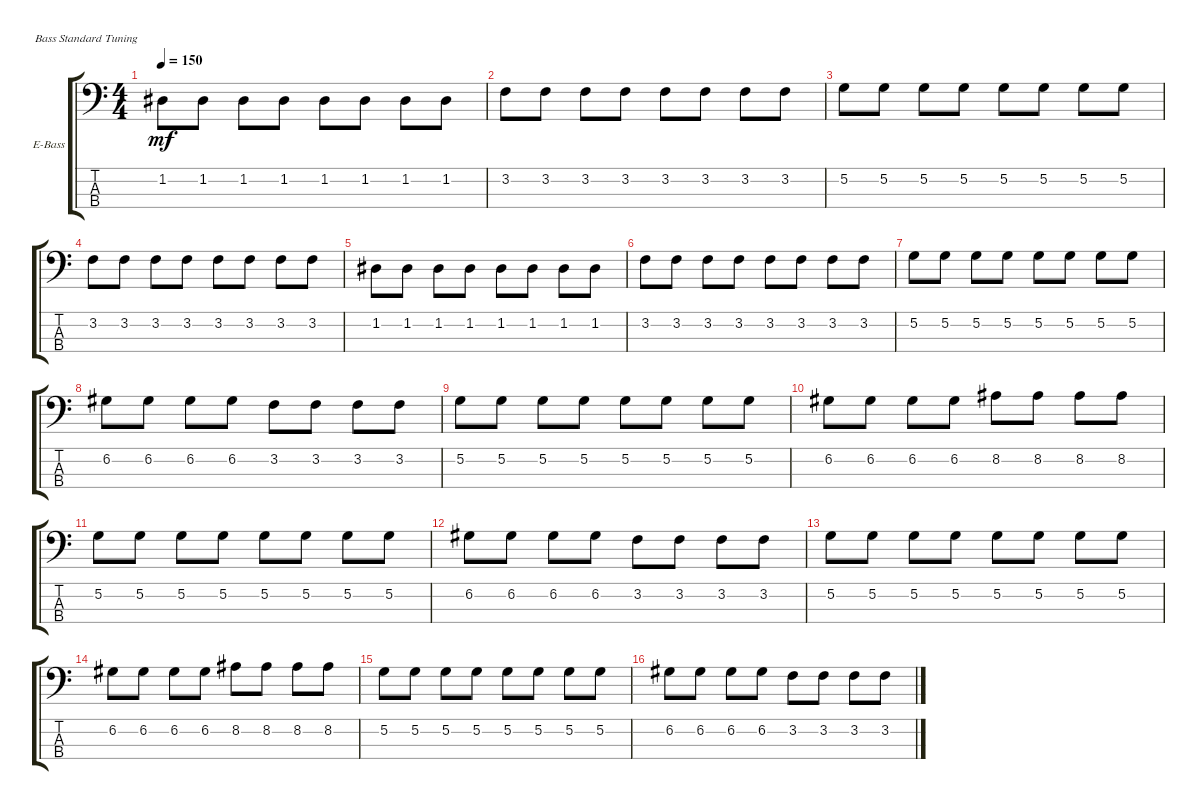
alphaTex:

\defaultSystemsLayout 4
\bracketExtendMode groupsimilarinstruments
\firstSystemTrackNameOrientation horizontal
\otherSystemsTrackNameOrientation horizontal
\track ("Electric Bass" "E-Bass") {instrument electricbassfinger}
\staff {score tabs}
\tuning (G2 D2 A1 E1)
\ts (4 4)
\tempo 150
\clef f4
\ks c
1.2.8{dy mf} 1.2.8 1.2.8 1.2.8 1.2.8 1.2.8 1.2.8 1.2.8 |
3.2.8 3.2.8 3.2.8 3.2.8 3.2.8 3.2.8 3.2.8 3.2.8 |
5.2.8 5.2.8 5.2.8 5.2.8 5.2.8 5.2.8 5.2.8 5.2.8 |
3.2.8 3.2.8 3.2.8 3.2.8 3.2.8 3.2.8 3.2.8 3.2.8 |
1.2.8 1.2.8 1.2.8 1.2.8 1.2.8 1.2.8 1.2.8 1.2.8 |
3.2.8 3.2.8 3.2.8 3.2.8 3.2.8 3.2.8 3.2.8 3.2.8 |
5.2.8 5.2.8 5.2.8 5.2.8 5.2.8 5.2.8 5.2.8 5.2.8 |
6.2.8 6.2.8 6.2.8 6.2.8 3.2.8 3.2.8 3.2.8 3.2.8 |
5.2.8 5.2.8 5.2.8 5.2.8 5.2.8 5.2.8 5.2.8 5.2.8 |
6.2.8 6.2.8 6.2.8 6.2.8 8.2.8 8.2.8 8.2.8 8.2.8 |
5.2.8 5.2.8 5.2.8 5.2.8 5.2.8 5.2.8 5.2.8 5.2.8 |
6.2.8 6.2.8 6.2.8 6.2.8 3.2.8 3.2.8 3.2.8 3.2.8 |
5.2.8 5.2.8 5.2.8 5.2.8 5.2.8 5.2.8 5.2.8 5.2.8 |
6.2.8 6.2.8 6.2.8 6.2.8 8.2.8 8.2.8 8.2.8 8.2.8 |
5.2.8 5.2.8 5.2.8 5.2.8 5.2.8 5.2.8 5.2.8 5.2.8 |
6.2.8 6.2.8 6.2.8 6.2.8 3.2.8 3.2.8 3.2.8 3.2.8
